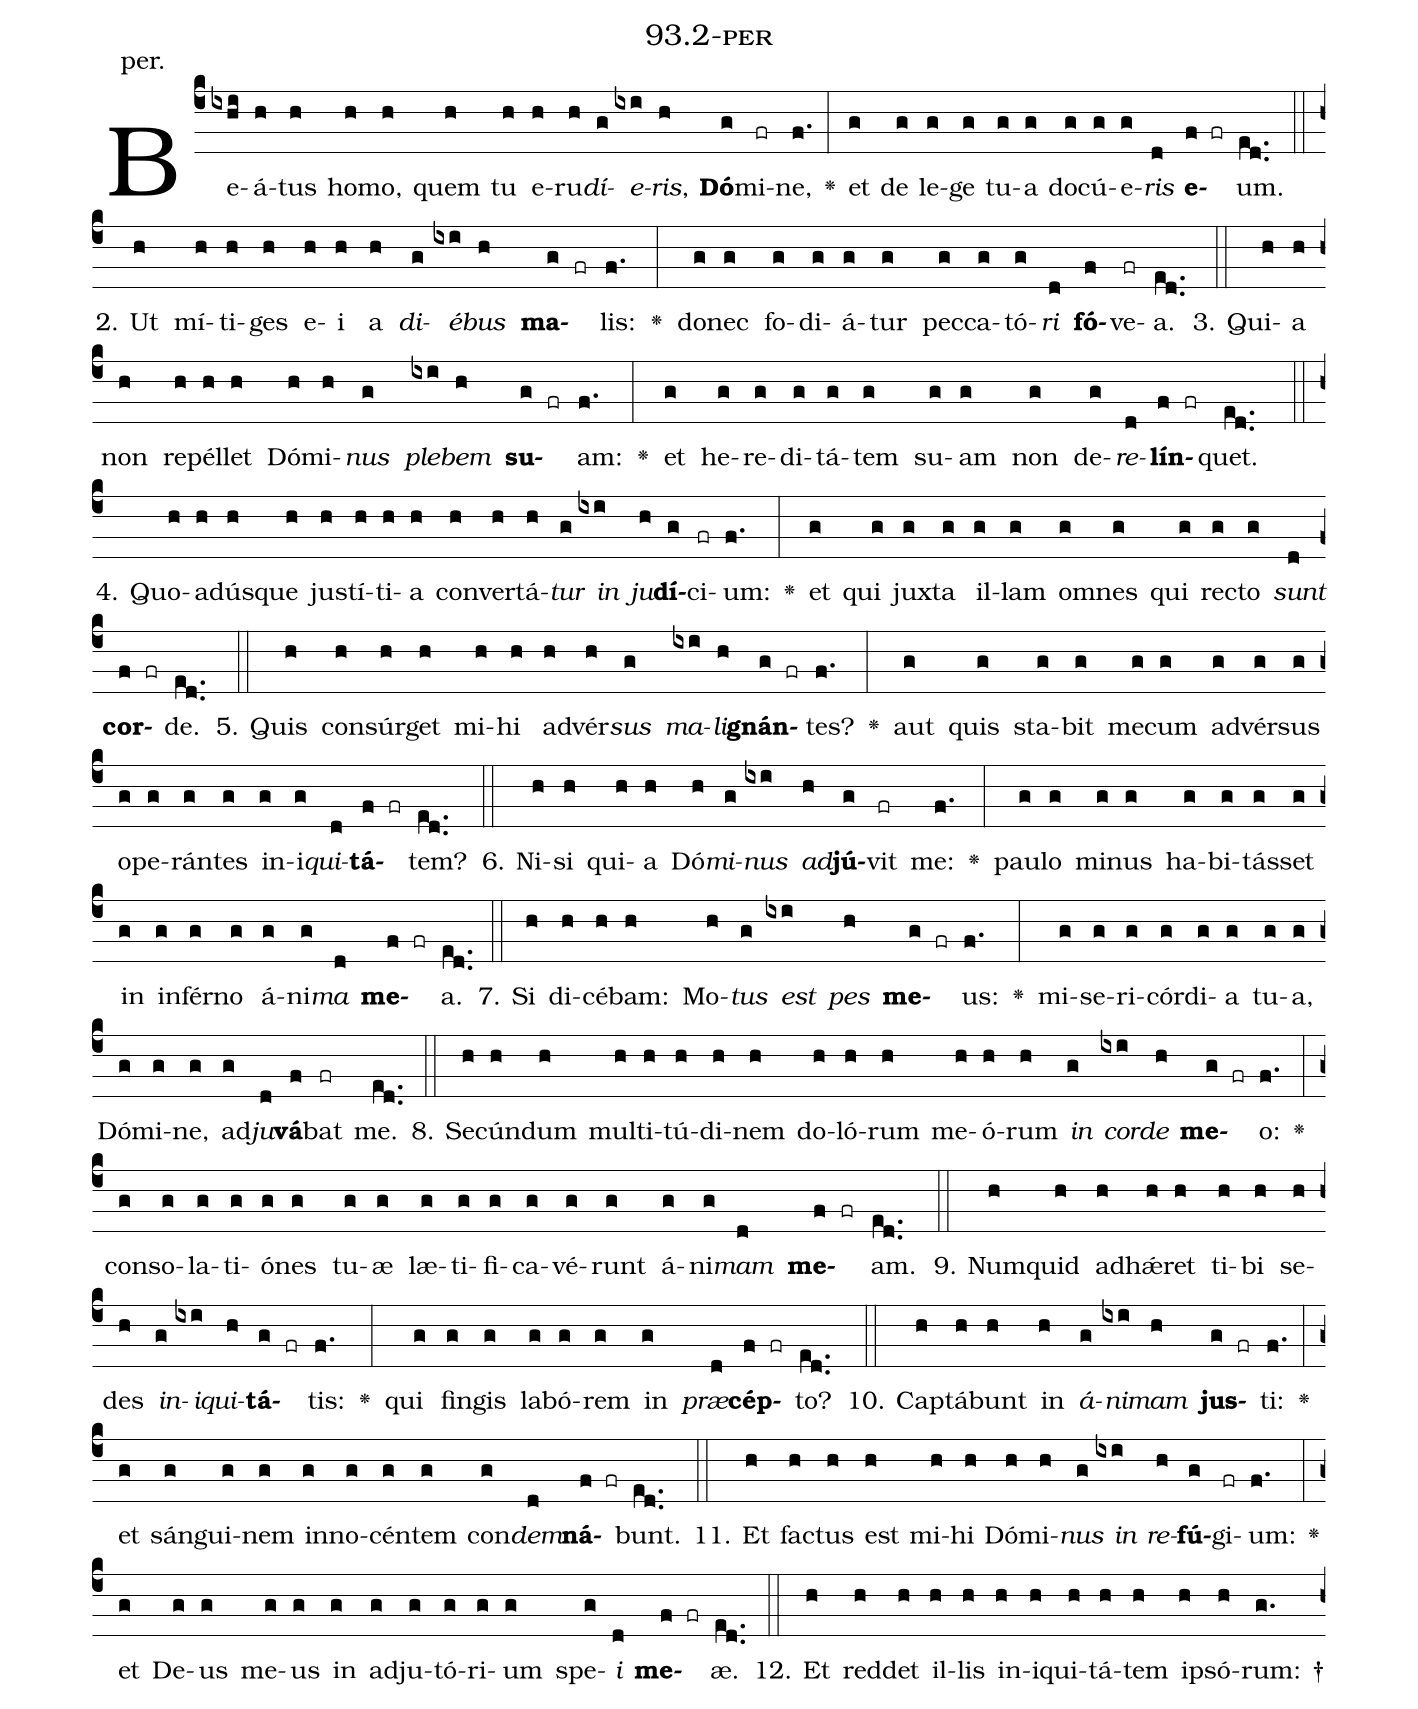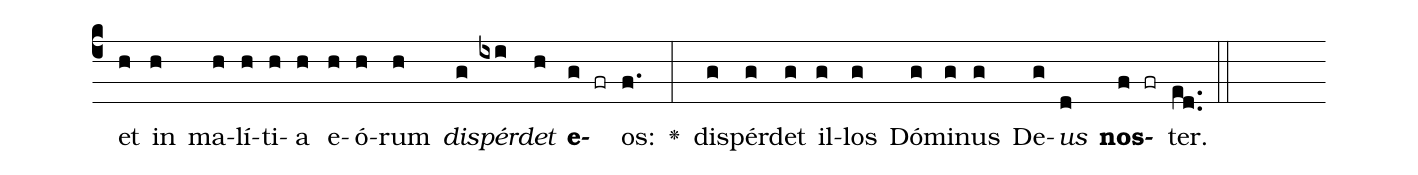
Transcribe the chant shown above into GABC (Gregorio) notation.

name: 93.2-per;
annotation: per.;
%%
(c4)Be(ixhi)á(h)tus(h) ho(h)mo,(h) quem(h) tu(h) e(h)ru(h)<i>dí</i>(g)<i>e</i>(ixi)<i>ris</i>,(h) <b>Dó</b>(g)mi(fr)ne,(f.) <v>\greheightstar</v>(:) et(g) de(g) le(g)ge(g) tu(g)a(g) do(g)cú(g)e(g)<i>ris</i>(d) <b>e</b>(f fr)um.(ed..) (::)
2. Ut(h) mí(h)ti(h)ges(h) e(h)i(h) a(h) <i>di</i>(g)<i>é</i>(ixi)<i>bus</i>(h) <b>ma</b>(g fr)lis:(f.) <v>\greheightstar</v>(:) do(g)nec(g) fo(g)di(g)á(g)tur(g) pec(g)ca(g)tó(g)<i>ri</i>(d) <b>fó</b>(f)ve(fr)a.(ed..) (::)
3. Qui(h)a(h) non(h) re(h)pél(h)let(h) Dó(h)mi(h)<i>nus</i>(g) <i>ple</i>(ixi)<i>bem</i>(h) <b>su</b>(g fr)am:(f.) <v>\greheightstar</v>(:) et(g) he(g)re(g)di(g)tá(g)tem(g) su(g)am(g) non(g) de(g)<i>re</i>(d)<b>lín</b>(f fr)quet.(ed..) (::)
4. Quo(h)ad(h)ús(h)que(h) jus(h)tí(h)ti(h)a(h) con(h)ver(h)tá(h)<i>tur</i>(g) <i>in</i>(ixi) <i>ju</i>(h)<b>dí</b>(g)ci(fr)um:(f.) <v>\greheightstar</v>(:) et(g) qui(g) jux(g)ta(g) il(g)lam(g) om(g)nes(g) qui(g) rec(g)to(g) <i>sunt</i>(d) <b>cor</b>(f fr)de.(ed..) (::)
5. Quis(h) con(h)súr(h)get(h) mi(h)hi(h) ad(h)vér(h)<i>sus</i>(g) <i>ma</i>(ixi)<i>li</i>(h)<b>gnán</b>(g fr)tes?(f.) <v>\greheightstar</v>(:) aut(g) quis(g) sta(g)bit(g) me(g)cum(g) ad(g)vér(g)sus(g) o(g)pe(g)rán(g)tes(g) in(g)i(g)<i>qui</i>(d)<b>tá</b>(f fr)tem?(ed..) (::)
6. Ni(h)si(h) qui(h)a(h) Dó(h)<i>mi</i>(g)<i>nus</i>(ixi) <i>ad</i>(h)<b>jú</b>(g)vit(fr) me:(f.) <v>\greheightstar</v>(:) pau(g)lo(g) mi(g)nus(g) ha(g)bi(g)tás(g)set(g) in(g) in(g)fér(g)no(g) á(g)ni(g)<i>ma</i>(d) <b>me</b>(f fr)a.(ed..) (::)
7. Si(h) di(h)cé(h)bam:(h) Mo(h)<i>tus</i>(g) <i>est</i>(ixi) <i>pes</i>(h) <b>me</b>(g fr)us:(f.) <v>\greheightstar</v>(:) mi(g)se(g)ri(g)cór(g)di(g)a(g) tu(g)a,(g) Dó(g)mi(g)ne,(g) ad(g)<i>ju</i>(d)<b>vá</b>(f)bat(fr) me.(ed..) (::)
8. Se(h)cún(h)dum(h) mul(h)ti(h)tú(h)di(h)nem(h) do(h)ló(h)rum(h) me(h)ó(h)rum(h) <i>in</i>(g) <i>cor</i>(ixi)<i>de</i>(h) <b>me</b>(g fr)o:(f.) <v>\greheightstar</v>(:) con(g)so(g)la(g)ti(g)ó(g)nes(g) tu(g)æ(g) læ(g)ti(g)fi(g)ca(g)vé(g)runt(g) á(g)ni(g)<i>mam</i>(d) <b>me</b>(f fr)am.(ed..) (::)
9. Num(h)quid(h) ad(h)hǽ(h)ret(h) ti(h)bi(h) se(h)des(h) <i>in</i>(g)<i>i</i>(ixi)<i>qui</i>(h)<b>tá</b>(g fr)tis:(f.) <v>\greheightstar</v>(:) qui(g) fin(g)gis(g) la(g)bó(g)rem(g) in(g) <i>præ</i>(d)<b>cép</b>(f fr)to?(ed..) (::)
10. Cap(h)tá(h)bunt(h) in(h) <i>á</i>(g)<i>ni</i>(ixi)<i>mam</i>(h) <b>jus</b>(g fr)ti:(f.) <v>\greheightstar</v>(:) et(g) sán(g)gui(g)nem(g) in(g)no(g)cén(g)tem(g) con(g)<i>dem</i>(d)<b>ná</b>(f fr)bunt.(ed..) (::)
11. Et(h) fac(h)tus(h) est(h) mi(h)hi(h) Dó(h)mi(h)<i>nus</i>(g) <i>in</i>(ixi) <i>re</i>(h)<b>fú</b>(g)gi(fr)um:(f.) <v>\greheightstar</v>(:) et(g) De(g)us(g) me(g)us(g) in(g) ad(g)ju(g)tó(g)ri(g)um(g) spe(g)<i>i</i>(d) <b>me</b>(f fr)æ.(ed..) (::)
12. Et(h) red(h)det(h) il(h)lis(h) in(h)i(h)qui(h)tá(h)tem(h) ip(h)só(h)rum: †(g.) et(h) in(h) ma(h)lí(h)ti(h)a(h) e(h)ó(h)rum(h) <i>dis</i>(g)<i>pér</i>(ixi)<i>det</i>(h) <b>e</b>(g fr)os:(f.) <v>\greheightstar</v>(:) dis(g)pér(g)det(g) il(g)los(g) Dó(g)mi(g)nus(g) De(g)<i>us</i>(d) <b>nos</b>(f fr)ter.(ed..) (::)
